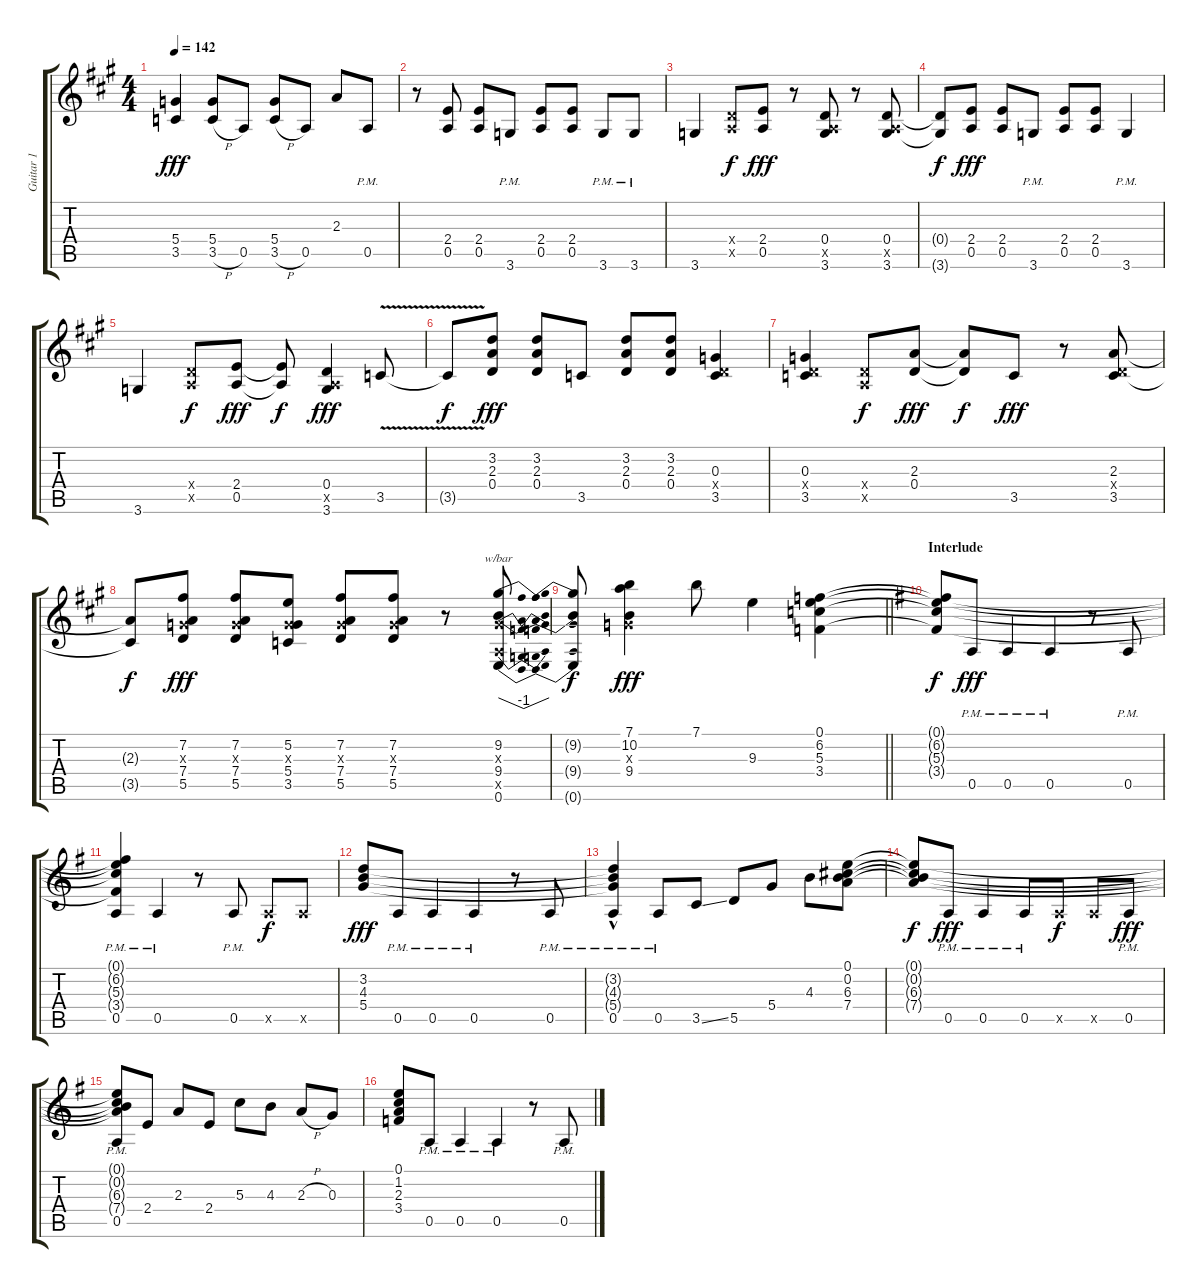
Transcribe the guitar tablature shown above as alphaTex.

\track ("Guitar 1" "Guitar 1") {instrument electricguitarjazz}
\staff {score tabs}
\tuning (E4 B3 G3 D3 A2 E2) {hide}
\ts (4 4)
\tempo 142
\clef g2
\ks a
(5.4 3.5).4{dy fff} (5.4 3.5{h}).8 0.5.8 (5.4 3.5{h}).8 0.5.8 2.3.8 0.5{pm}.8 |
r.8 (2.4 0.5).8 (2.4 0.5).8 3.6{pm}.8 (2.4 0.5).8 (2.4 0.5).8 3.6{pm}.8 3.6{pm}.8 |
3.6.4 (0.4{x} 0.5{x}).8{dy f} (2.4 0.5).8{dy fff} r.8 (0.4 0.5{x} 3.6).8 r.8 (0.4 0.5{x} 3.6).8 |
(0.4{t} 3.6{t}).8{dy f} (2.4 0.5).8{dy fff} (2.4 0.5).8 3.6{pm}.8 (2.4 0.5).8 (2.4 0.5).8 3.6{pm}.4 |
3.6.4 (0.4{x} 0.5{x}).8{dy f} (2.4 0.5).8{dy fff} (2.4{t} 0.5{t}).8{dy f} (0.4 0.5{x} 3.6).4{dy fff} 3.5{v}.8 |
3.5{t}.8{dy f} (3.2 2.3 0.4).8{dy fff} (3.2 2.3 0.4).8 3.5.8 (3.2 2.3 0.4).8 (3.2 2.3 0.4).8 (0.3 0.4{x} 3.5).4 |
(0.3 0.4{x} 3.5).4 (0.4{x} 0.5{x}).8{dy f} (2.3 0.4).8{dy fff} (2.3{t} 0.4{t}).8{dy f} 3.5.8{dy fff} r.8 (2.3 0.4{x} 3.5).8 |
(2.3{t} 3.5{t}).8{dy f} (7.2 0.3{x} 7.4 5.5).8{dy fff} (7.2 0.3{x} 7.4 5.5).8 (5.2 0.3{x} 5.4 3.5).8 (7.2 0.3{x} 7.4 5.5).8 (7.2 0.3{x} 7.4 5.5).8 r.8 (9.2 0.3{x} 9.4 0.5{x} 0.6).8{tbe (dip default 0 0 30 -4 60 0)} |
\barLineRight lightlight
(9.2{t} 9.4{t} 0.6{t}).8{dy f} (7.1 10.2 0.3{x} 9.4).4{dy fff} 7.1.8 9.3.4 (0.1 6.2 5.3 3.4).4 |
\section ("" "Interlude")
\ks g
(0.1{t} 6.2{t} 5.3{t} 3.4{t}).8{dy f} 0.5{pm}.8{dy fff} 0.5{pm}.4 0.5{pm}.4 r.8 0.5{pm}.8 |
(0.1{t} 6.2{t} 5.3{t} 3.4{t} 0.5{pm}).4 0.5{pm}.4 r.8 0.5{pm}.8 0.5{x}.8{dy f} 0.5{x}.8 |
(3.2 4.3 5.4).8{dy fff} 0.5{pm}.8 0.5{pm}.4 0.5{pm}.4 r.8 0.5{pm}.8 |
(3.2{hac t} 4.3{hac t} 5.4{hac t} 0.5{pm}).4 0.5{pm}.8 3.5{ss}.8 5.5.8 5.4.8 4.3.8 (0.1 0.2 6.3 7.4).8 |
(0.1{t} 0.2{t} 6.3{t} 7.4{t}).8{dy f} 0.5{pm}.8{dy fff} 0.5{pm}.4 0.5{pm}.8 0.5{x}.8{dy f} 0.5{x}.8 0.5{pm}.8{dy fff} |
(0.1{t} 0.2{t} 6.3{t} 7.4{t} 0.5{pm}).8 2.4.8 2.3.8 2.4.8 5.3.8 4.3.8 2.3{h}.8 0.3.8 |
(0.1 1.2 2.3 3.4).8 0.5{pm}.8 0.5{pm}.4 0.5{pm}.4 r.8 0.5{pm}.8
